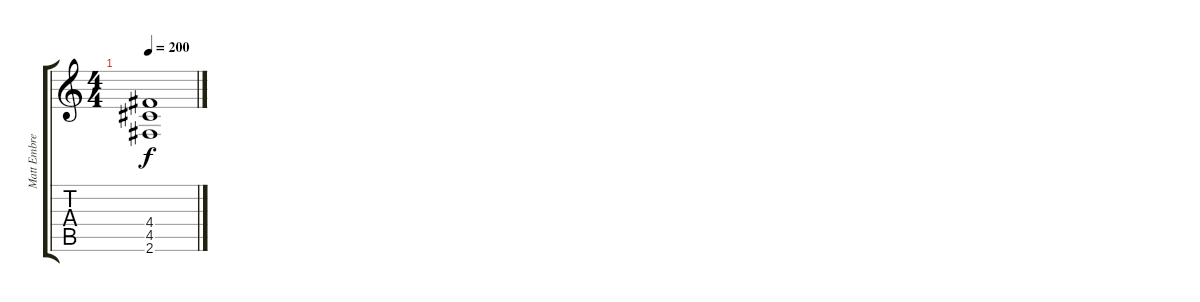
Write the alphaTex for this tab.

\track ("Matt Embree" "Matt Embre") {instrument acousticguitarsteel}
\staff {score tabs}
\tuning (E4 B3 G3 D3 A2 E2) {hide}
\ts (4 4)
\tempo 200
\clef g2
\ks c
(4.4{t} 4.5{t} 2.6{t}).1{dy f}
